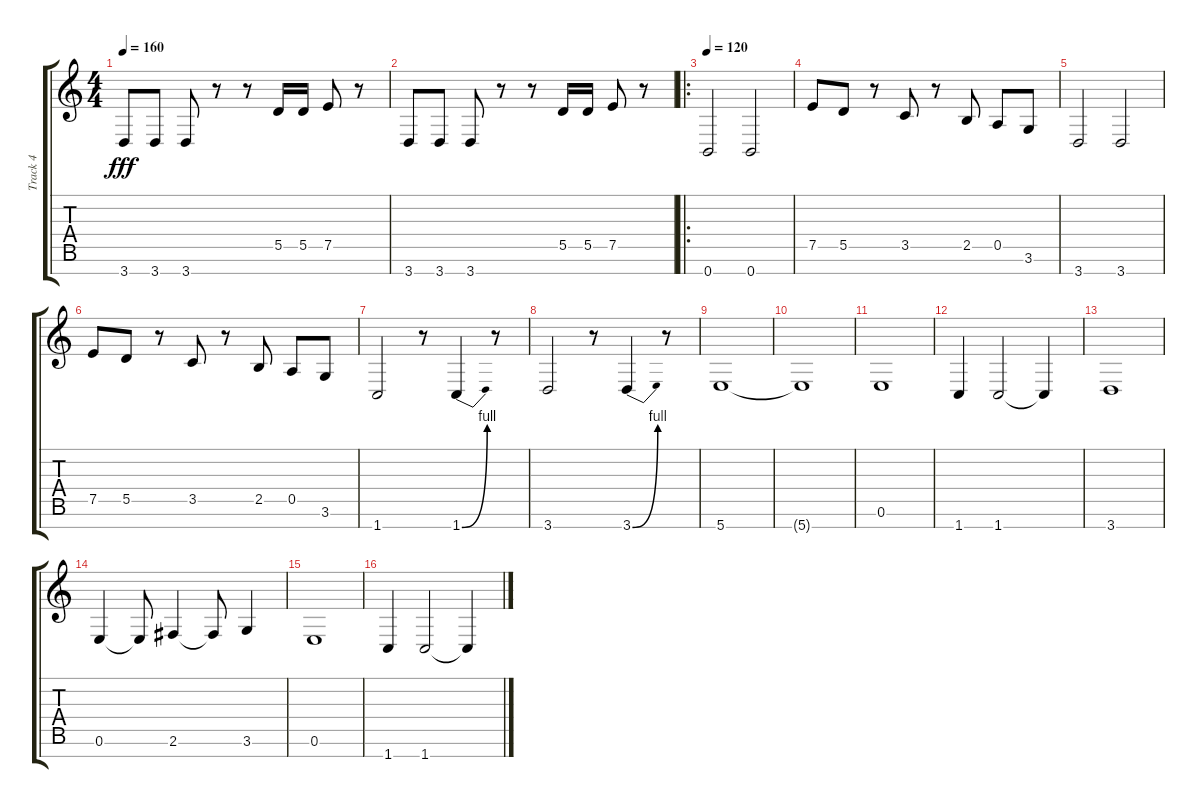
\track ("Track 4" "Track 4") {instrument electricbassfinger}
\staff {score tabs}
\tuning (E4 B3 G3 D3 A2 E2 B1) {hide}
\ts (4 4)
\tempo 160
\clef g2
\ks c
3.7.8{dy fff} 3.7.8 3.7.8 r.8 r.8 5.5.16 5.5.16 7.5.8 r.8 |
3.7.8 3.7.8 3.7.8 r.8 r.8 5.5.16 5.5.16 7.5.8 r.8 |
\ro
\tempo 120
0.7.2 0.7.2 |
7.5.8 5.5.8 r.8 3.5.8 r.8 2.5.8 0.5.8 3.6.8 |
3.7.2 3.7.2 |
7.5.8 5.5.8 r.8 3.5.8 r.8 2.5.8 0.5.8 3.6.8 |
1.7.2 r.8 1.7{be (bend 0 0 60 4)}.4 r.8 |
3.7.2 r.8 3.7{be (bend 0 0 60 4)}.4 r.8 |
5.7.1 |
5.7{t}.1 |
0.6.1 |
1.7.4 1.7.2 1.7{t}.4 |
3.7.1 |
0.6.4 0.6{t}.8 2.6.4 2.6{t}.8 3.6.4 |
0.6.1 |
1.7.4 1.7.2 1.7{t}.4
